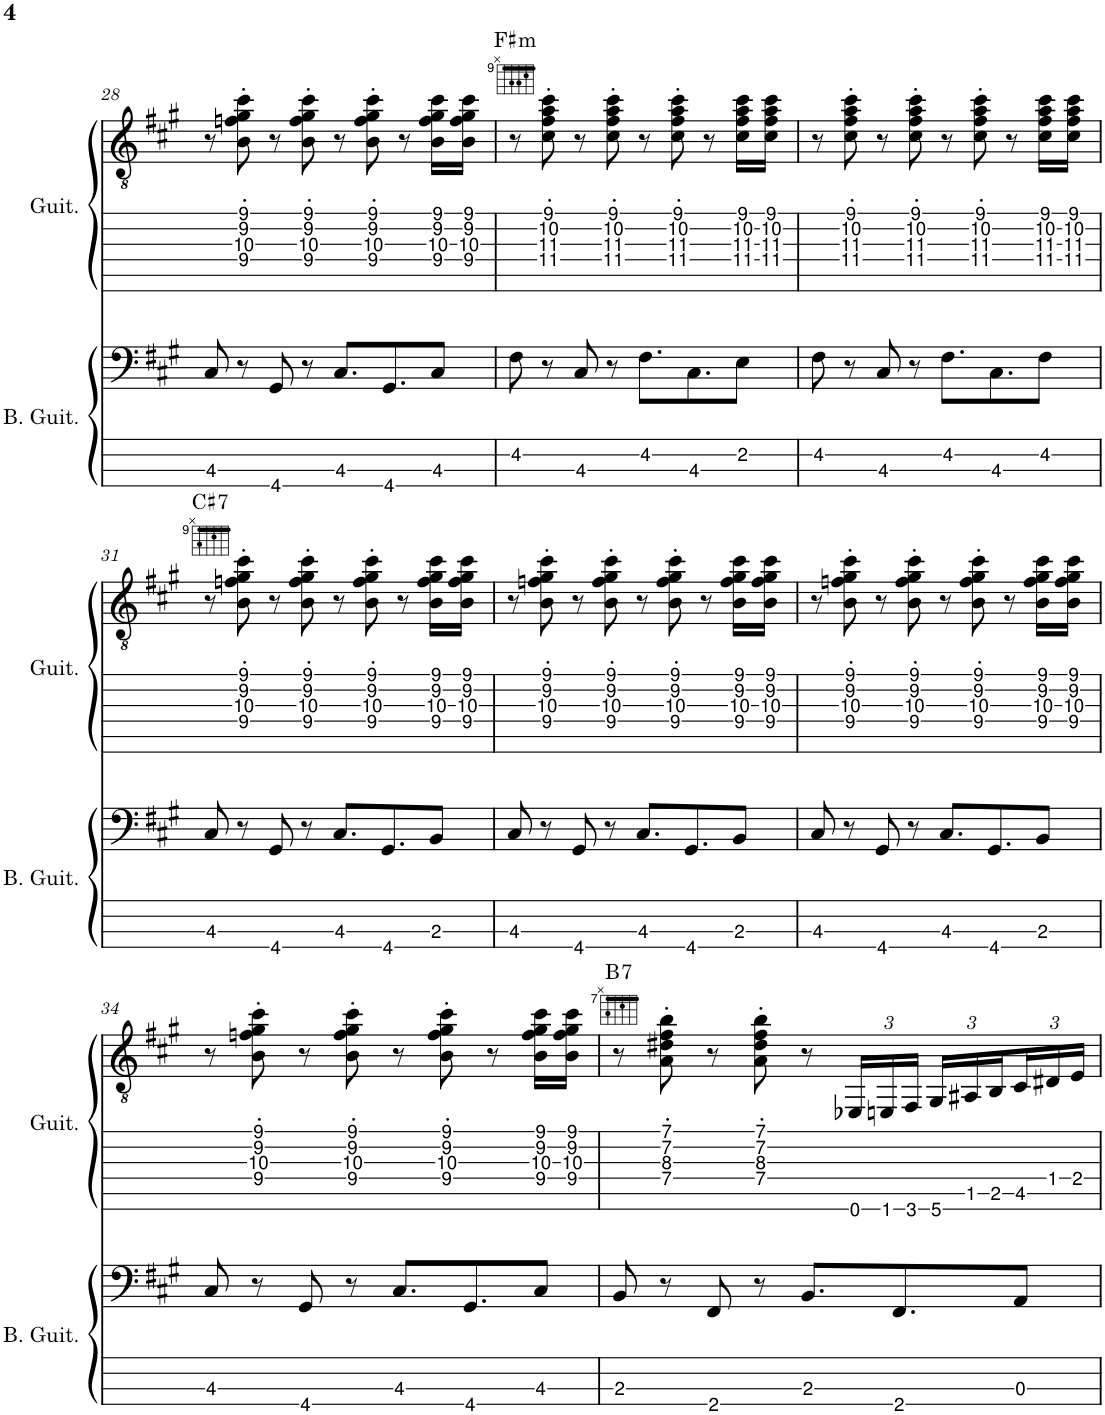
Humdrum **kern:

**kern	**kern	**kern	**kern	**harte
*part2	*part2	*part1	*part1	*part1
*staff4	*staff3	*staff2	*staff1	*
*I"Bass Guitar	*	*I"Classical Guitar	*	*
*I'B. Guit.	*	*I'Guit.	*	*
!!LO:PB:g=z
*	*clefF4	*	*clefGv2	*
*Trd7c12	*Trd7c12	*	*	*
*k[f#c#g#]	*k[f#c#g#]	*k[f#c#g#]	*k[f#c#g#]	*
*M4/4	*M4/4	*M4/4	*M4/4	*
=28	=28	=28	=28	=28
8C#	8C#/	8r	8r	.
8r	8r	8B' 8f' 8g#' 8cc#'	8B\' 8fn\' 8g#\' 8cc#\'	.
8GG#	8GG#/	8r	8r	.
8r	8r	8B' 8fn' 8g#' 8cc#'	8B\' 8f\' 8g#\' 8cc#\'	.
8.C#L	8.C#/L	8r	8r	.
.	.	8B' 8fn' 8g#' 8cc#'	8B\' 8f\' 8g#\' 8cc#\'	.
8.GG#J	8.GG#/	.	.	.
.	.	8r	8r	.
8C#J	8C#/J	16B\ 16fn\ 16g#\ 16cc#\LL	16B\ 16f\ 16g#\ 16cc#\LL	.
.	.	16B\ 16f\ 16g#\ 16cc#\JJ	16B\ 16f\ 16g#\ 16cc#\JJ	.
=29	=29	=29	=29	=29
!	!	!	!	!LO:H:kt=m
8F#	8F#\	8r	8r	F#:min
8r	8r	8c#' 8f#' 8a' 8cc#'	8c#\' 8f#\' 8a\' 8cc#\'	.
8C#	8C#/	8r	8r	.
8r	8r	8c#' 8f#' 8a' 8cc#'	8c#\' 8f#\' 8a\' 8cc#\'	.
8.F#L	8.F#\L	8r	8r	.
.	.	8c#' 8f#' 8a' 8cc#'	8c#\' 8f#\' 8a\' 8cc#\'	.
8.C#J	8.C#\	.	.	.
.	.	8r	8r	.
8EJ	8E\J	16c#\ 16f#\ 16a\ 16cc#\LL	16c#\ 16f#\ 16a\ 16cc#\LL	.
.	.	16c#\ 16f#\ 16a\ 16cc#\JJ	16c#\ 16f#\ 16a\ 16cc#\JJ	.
=30	=30	=30	=30	=30
8F#	8F#\	8r	8r	.
8r	8r	8c#' 8f#' 8a' 8cc#'	8c#\' 8f#\' 8a\' 8cc#\'	.
8C#	8C#/	8r	8r	.
8r	8r	8c#' 8f#' 8a' 8cc#'	8c#\' 8f#\' 8a\' 8cc#\'	.
8.F#L	8.F#\L	8r	8r	.
.	.	8c#' 8f#' 8a' 8cc#'	8c#\' 8f#\' 8a\' 8cc#\'	.
8.C#J	8.C#\	.	.	.
.	.	8r	8r	.
8F#J	8F#\J	16c#\ 16f#\ 16a\ 16cc#\LL	16c#\ 16f#\ 16a\ 16cc#\LL	.
.	.	16c#\ 16f#\ 16a\ 16cc#\JJ	16c#\ 16f#\ 16a\ 16cc#\JJ	.
!!LO:LB:g=z
=31	=31	=31	=31	=31
!	!	!	!	!LO:H:kt=7
8C#	8C#/	8r	8r	C#:7
8r	8r	8B' 8f' 8g#' 8cc#'	8B\' 8fn\' 8g#\' 8cc#\'	.
8GG#	8GG#/	8r	8r	.
8r	8r	8B' 8fn' 8g#' 8cc#'	8B\' 8f\' 8g#\' 8cc#\'	.
8.C#L	8.C#/L	8r	8r	.
.	.	8B' 8fn' 8g#' 8cc#'	8B\' 8f\' 8g#\' 8cc#\'	.
8.GG#J	8.GG#/	.	.	.
.	.	8r	8r	.
8BBJ	8BB/J	16B\ 16fn\ 16g#\ 16cc#\LL	16B\ 16f\ 16g#\ 16cc#\LL	.
.	.	16B\ 16f\ 16g#\ 16cc#\JJ	16B\ 16f\ 16g#\ 16cc#\JJ	.
=32	=32	=32	=32	=32
8C#	8C#/	8r	8r	.
8r	8r	8B' 8f' 8g#' 8cc#'	8B\' 8fn\' 8g#\' 8cc#\'	.
8GG#	8GG#/	8r	8r	.
8r	8r	8B' 8fn' 8g#' 8cc#'	8B\' 8f\' 8g#\' 8cc#\'	.
8.C#L	8.C#/L	8r	8r	.
.	.	8B' 8fn' 8g#' 8cc#'	8B\' 8f\' 8g#\' 8cc#\'	.
8.GG#J	8.GG#/	.	.	.
.	.	8r	8r	.
8BBJ	8BB/J	16B\ 16fn\ 16g#\ 16cc#\LL	16B\ 16f\ 16g#\ 16cc#\LL	.
.	.	16B\ 16f\ 16g#\ 16cc#\JJ	16B\ 16f\ 16g#\ 16cc#\JJ	.
=33	=33	=33	=33	=33
8C#	8C#/	8r	8r	.
8r	8r	8B' 8f' 8g#' 8cc#'	8B\' 8fn\' 8g#\' 8cc#\'	.
8GG#	8GG#/	8r	8r	.
8r	8r	8B' 8fn' 8g#' 8cc#'	8B\' 8f\' 8g#\' 8cc#\'	.
8.C#L	8.C#/L	8r	8r	.
.	.	8B' 8fn' 8g#' 8cc#'	8B\' 8f\' 8g#\' 8cc#\'	.
8.GG#J	8.GG#/	.	.	.
.	.	8r	8r	.
8BBJ	8BB/J	16B\ 16fn\ 16g#\ 16cc#\LL	16B\ 16f\ 16g#\ 16cc#\LL	.
.	.	16B\ 16f\ 16g#\ 16cc#\JJ	16B\ 16f\ 16g#\ 16cc#\JJ	.
!!LO:LB:g=z
=34	=34	=34	=34	=34
8C#	8C#/	8r	8r	.
8r	8r	8B' 8f' 8g#' 8cc#'	8B\' 8fn\' 8g#\' 8cc#\'	.
8GG#	8GG#/	8r	8r	.
8r	8r	8B' 8fn' 8g#' 8cc#'	8B\' 8f\' 8g#\' 8cc#\'	.
8.C#L	8.C#/L	8r	8r	.
.	.	8B' 8fn' 8g#' 8cc#'	8B\' 8f\' 8g#\' 8cc#\'	.
8.GG#J	8.GG#/	.	.	.
.	.	8r	8r	.
8C#J	8C#/J	16B\ 16fn\ 16g#\ 16cc#\LL	16B\ 16f\ 16g#\ 16cc#\LL	.
.	.	16B\ 16f\ 16g#\ 16cc#\JJ	16B\ 16f\ 16g#\ 16cc#\JJ	.
=35	=35	=35	=35	=35
!	!	!	!	!LO:H:kt=7
8BB	8BB/	8r	8r	B:7
8r	8r	8A' 8d#X' 8f#' 8b'	8A\' 8d#X\' 8f#\' 8b\'	.
8FF#	8FF#/	8r	8r	.
8r	8r	8A' 8d#' 8f#' 8b'	8A\' 8d#\' 8f#\' 8b\'	.
8.BBL	8.BB/L	8r	8r	.
*	*	*Xbrackettup	*Xbrackettup	*
.	.	24EE-XLL	24EE-X/LL	.
.	.	24EEn	24EEn/	.
8.FF#J	8.FF#/	.	.	.
.	.	24FF#JJ	24FF#/JJ	.
.	.	24GG#LL	24GG#/LL	.
.	.	24AA#X	24AA#X/	.
.	.	24BBJ	24BB/	.
8AAJ	8AA/J	24C#L	24C#/	.
.	.	24D#X	24D#X/	.
.	.	24EJJ	24E/JJ	.
=	=	=	=	=
*-	*-	*-	*-	*-
